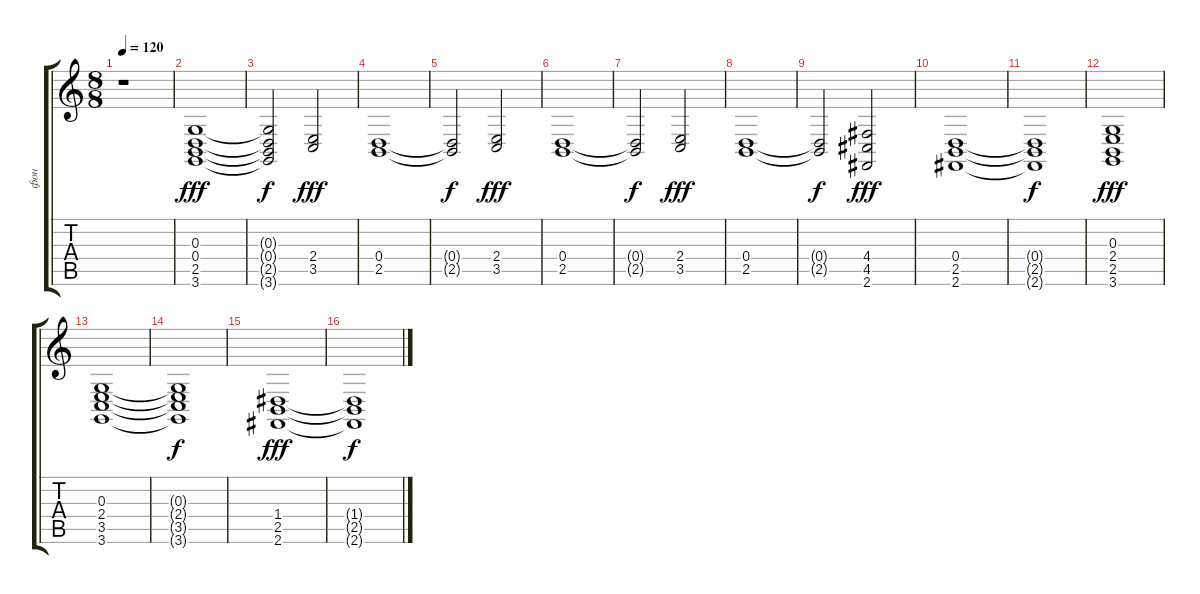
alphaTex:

\track ("фон" "фон") {instrument synthstrings1}
\staff {score tabs}
\tuning (E4 B3 G3 D3 A2 E2) {hide}
\ts (8 8)
\tempo 120
\clef g2
\ks c
r.1{dy fff instrument synthstrings1} |
(0.3 0.4 2.5 3.6).1 |
(0.3{t} 0.4{t} 2.5{t} 3.6{t}).2{dy f} (2.4 3.5).2{dy fff} |
(0.4 2.5).1 |
(0.4{t} 2.5{t}).2{dy f} (2.4 3.5).2{dy fff} |
(0.4 2.5).1 |
(0.4{t} 2.5{t}).2{dy f} (2.4 3.5).2{dy fff} |
(0.4 2.5).1 |
(0.4{t} 2.5{t}).2{dy f} (4.4 4.5 2.6).2{dy fff} |
(0.4 2.5 2.6).1 |
(0.4{t} 2.5{t} 2.6{t}).1{dy f} |
(0.3 2.4 2.5 3.6).1{dy fff volume 8} |
(0.3 2.4 3.5 3.6).1 |
(0.3{t} 2.4{t} 3.5{t} 3.6{t}).1{dy f} |
(1.4 2.5 2.6).1{dy fff} |
(1.4{t} 2.5{t} 2.6{t}).1{dy f}
